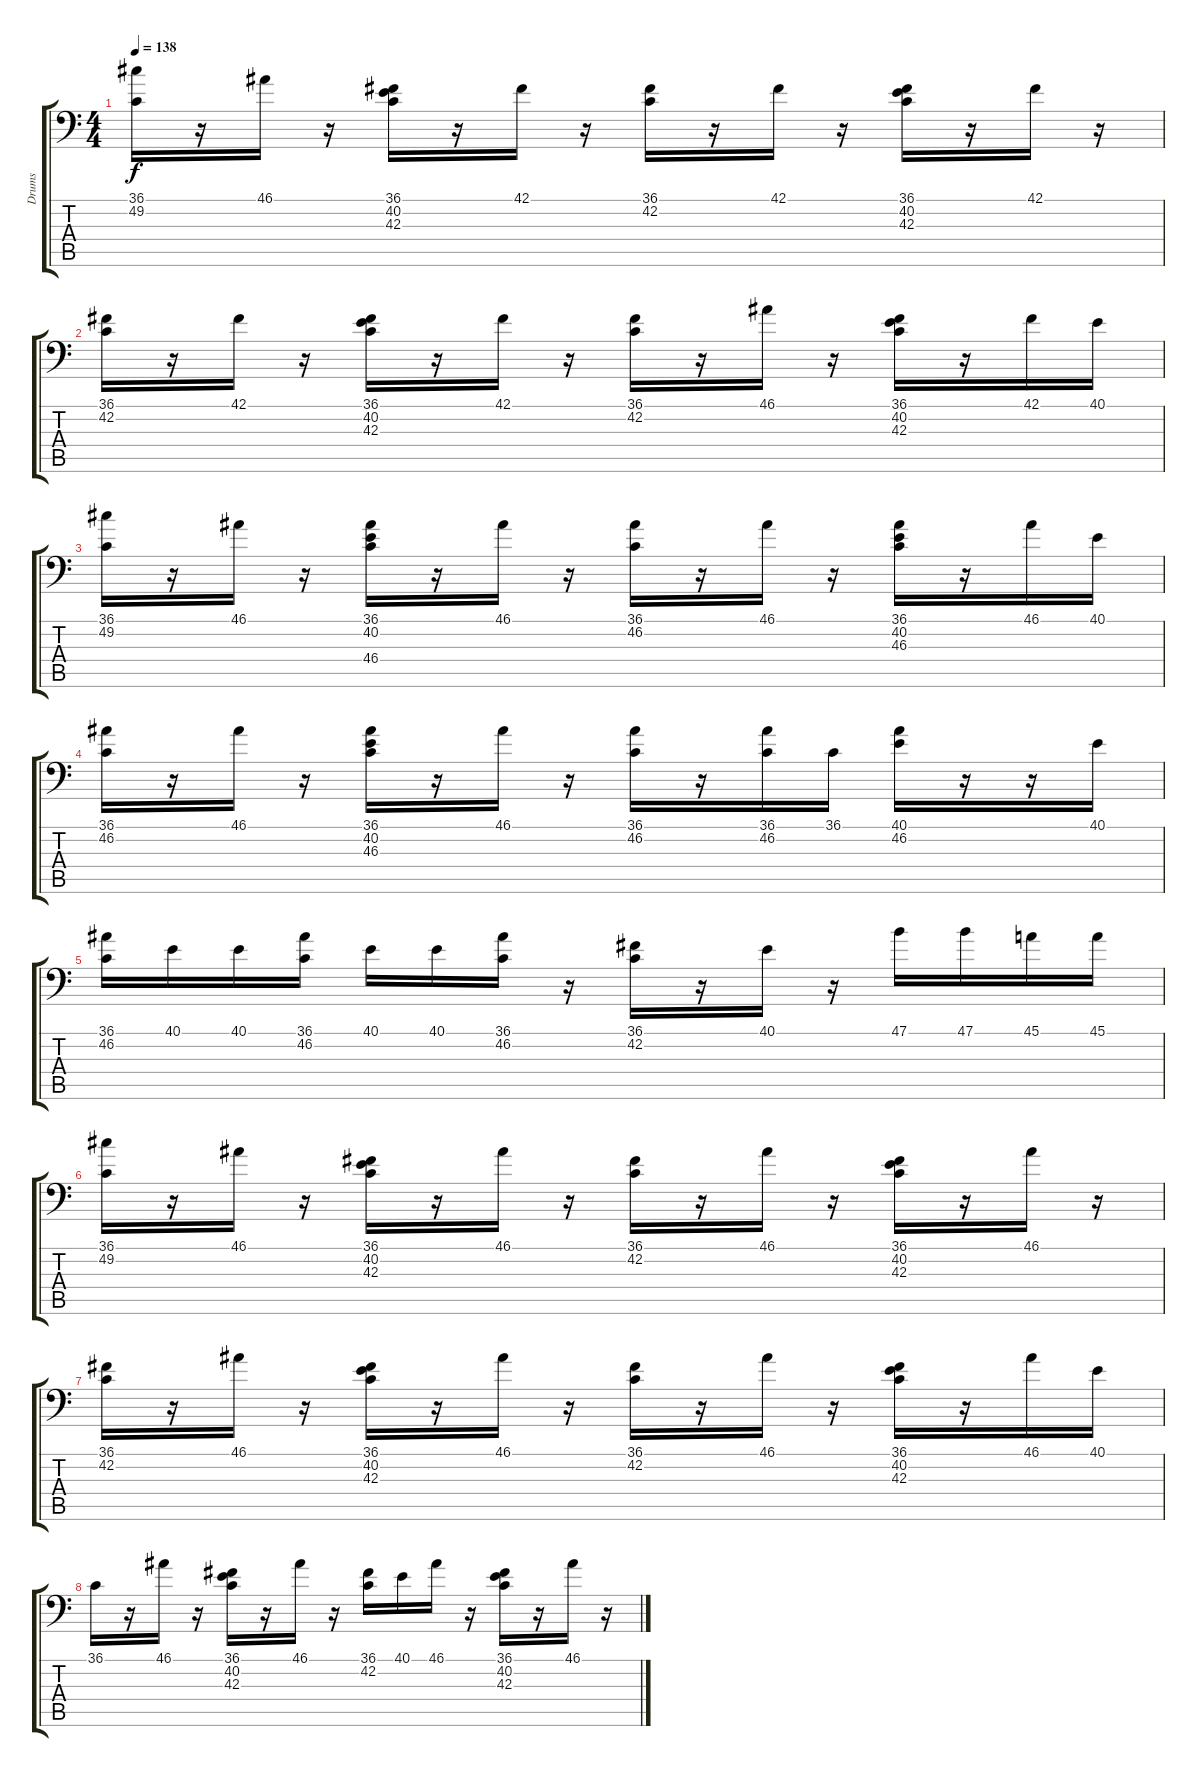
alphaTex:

\track ("Drums" "Drums") {instrument acousticgrandpiano}
\staff {score tabs}
\tuning (C-1 C-1 C-1 C-1 C-1 C-1) {hide}
\ts (4 4)
\tempo 138
\clef f4
\ks c
(36.1 49.2).16{dy f} r.16 46.1.16 r.16 (36.1 40.2 42.3).16 r.16 42.1.16 r.16 (36.1 42.2).16 r.16 42.1.16 r.16 (36.1 40.2 42.3).16 r.16 42.1.16 r.16 |
(36.1 42.2).16 r.16 42.1.16 r.16 (36.1 40.2 42.3).16 r.16 42.1.16 r.16 (36.1 42.2).16 r.16 46.1.16 r.16 (36.1 40.2 42.3).16 r.16 42.1.16 40.1.16 |
(36.1 49.2).16 r.16 46.1.16 r.16 (36.1 40.2 46.4).16 r.16 46.1.16 r.16 (36.1 46.2).16 r.16 46.1.16 r.16 (36.1 40.2 46.3).16 r.16 46.1.16 40.1.16 |
(36.1 46.2).16 r.16 46.1.16 r.16 (36.1 40.2 46.3).16 r.16 46.1.16 r.16 (36.1 46.2).16 r.16 (36.1 46.2).16 36.1.16 (40.1 46.2).16 r.16 r.16 40.1.16 |
(36.1 46.2).16 40.1.16 40.1.16 (36.1 46.2).16 40.1.16 40.1.16 (36.1 46.2).16 r.16 (36.1 42.2).16 r.16 40.1.16 r.16 47.1.16 47.1.16 45.1.16 45.1.16 |
(36.1 49.2).16 r.16 46.1.16 r.16 (36.1 40.2 42.3).16 r.16 46.1.16 r.16 (36.1 42.2).16 r.16 46.1.16 r.16 (36.1 40.2 42.3).16 r.16 46.1.16 r.16 |
(36.1 42.2).16 r.16 46.1.16 r.16 (36.1 40.2 42.3).16 r.16 46.1.16 r.16 (36.1 42.2).16 r.16 46.1.16 r.16 (36.1 40.2 42.3).16 r.16 46.1.16 40.1.16 |
36.1.16 r.16 46.1.16 r.16 (36.1 40.2 42.3).16 r.16 46.1.16 r.16 (36.1 42.2).16 40.1.16 46.1.16 r.16 (36.1 40.2 42.3).16 r.16 46.1.16 r.16
